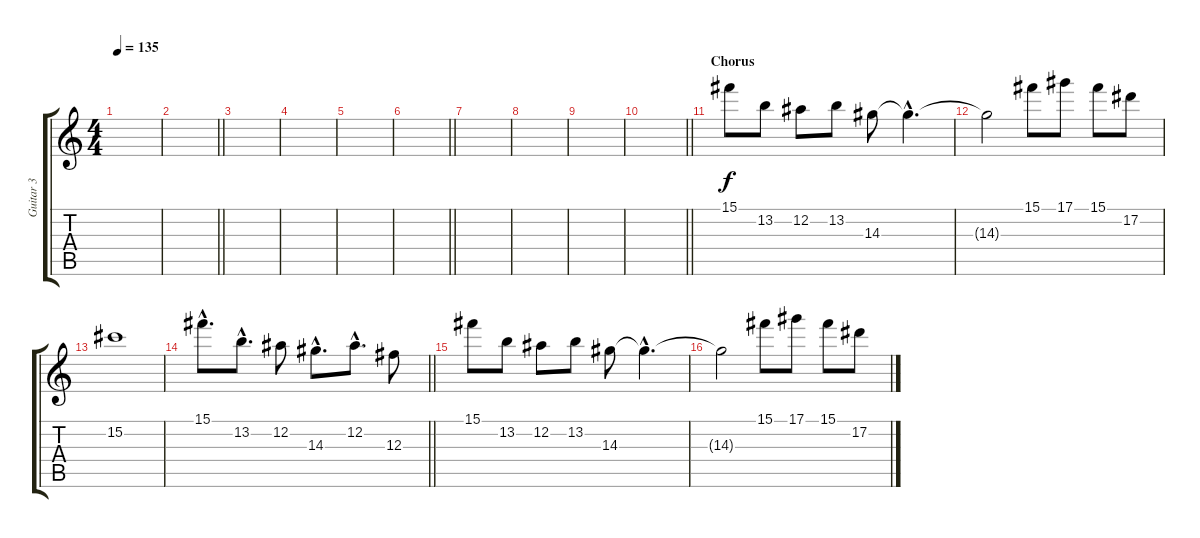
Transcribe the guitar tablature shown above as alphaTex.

\track ("Guitar 3" "Guitar 3") {instrument distortionguitar}
\staff {score tabs}
\tuning (Eb4 Bb3 Gb3 Db3 Ab2 Db2) {hide}
\ts (4 4)
\tempo 135
\clef g2
\ks c
|
\barLineRight lightlight
|
|
|
|
\barLineRight lightlight
|
|
|
|
\barLineRight lightlight
|
\section ("" "Chorus")
15.1.8 13.2.8 12.2.8 13.2.8 14.3.8 14.3{hac t}.4{d} |
14.3{t}.2 15.1.8 17.1.8 15.1.8 17.2.8 |
15.2.1 |
\barLineRight lightlight
15.1{hac}.8{d} 13.2{hac}.8{d} 12.2.8 14.3{hac}.8{d} 12.2{hac}.8{d} 12.3.8 |
15.1.8 13.2.8 12.2.8 13.2.8 14.3.8 14.3{hac t}.4{d} |
14.3{t}.2 15.1.8 17.1.8 15.1.8 17.2.8
